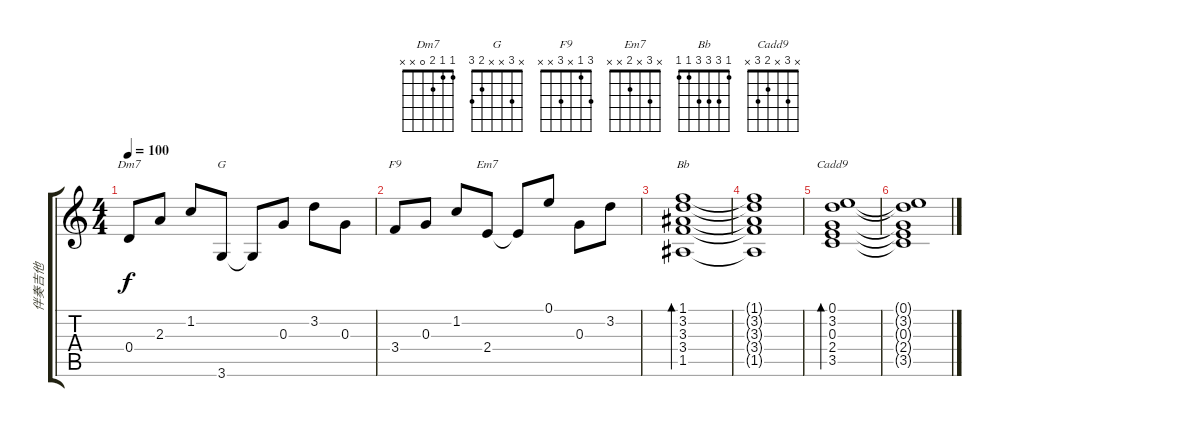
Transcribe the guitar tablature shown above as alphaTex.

\track ("伴奏吉他" "伴奏吉他") {instrument acousticguitarsteel}
\staff {score tabs}
\tuning (E4 B3 G3 D3 A2 E2) {hide}
\chord ("Dm7" 1 1 2 0 x x)
\chord ("G" x 3 x x 2 3)
\chord ("F9" 3 1 x 3 x x)
\chord ("Em7" x 3 x 2 x x)
\chord ("Bb" 1 3 3 3 1 1)
\chord ("Cadd9" x 3 x 2 3 x)
\ts (4 4)
\tempo 100
\clef g2
\ks c
0.4.8{ch "Dm7" dy f} 2.3.8 1.2.8 3.6.8{ch "G"} 3.6{t}.8 0.3.8 3.2.8 0.3.8 |
3.4.8{ch "F9"} 0.3.8 1.2.8 2.4.8{ch "Em7"} 2.4{t}.8 0.1.8 0.3.8 3.2.8 |
(1.1 3.2 3.3 3.4 1.5).1{bd 240 ch "Bb"} |
(1.1{t} 3.2{t} 3.3{t} 3.4{t} 1.5{t}).1 |
(0.1 3.2 0.3 2.4 3.5).1{bd 240 ch "Cadd9"} |
(0.1{t} 3.2{t} 0.3{t} 2.4{t} 3.5{t}).1
